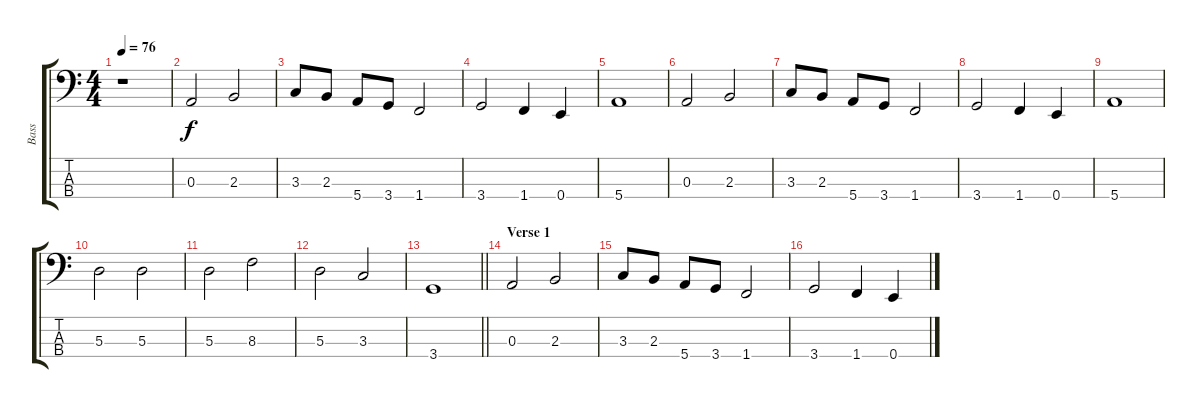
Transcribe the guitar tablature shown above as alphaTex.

\track ("Bass" "Bass") {instrument electricbasspick}
\staff {score tabs}
\tuning (G2 D2 A1 E1) {hide}
\ts (4 4)
\tempo 76
\clef f4
\ks c
r.1{dy f instrument electricbasspick} |
0.3.2 2.3.2 |
3.3.8 2.3.8 5.4.8{beam merge} 3.4.8 1.4.2 |
3.4.2 1.4.4 0.4.4 |
5.4.1 |
0.3.2 2.3.2 |
3.3.8 2.3.8 5.4.8{beam merge} 3.4.8 1.4.2 |
3.4.2 1.4.4 0.4.4 |
5.4.1 |
5.3.2 5.3.2 |
5.3.2 8.3.2 |
5.3.2 3.3.2 |
\barLineRight lightlight
3.4.1 |
\section ("" "Verse 1")
0.3.2 2.3.2 |
3.3.8 2.3.8 5.4.8{beam merge} 3.4.8 1.4.2 |
3.4.2 1.4.4 0.4.4
